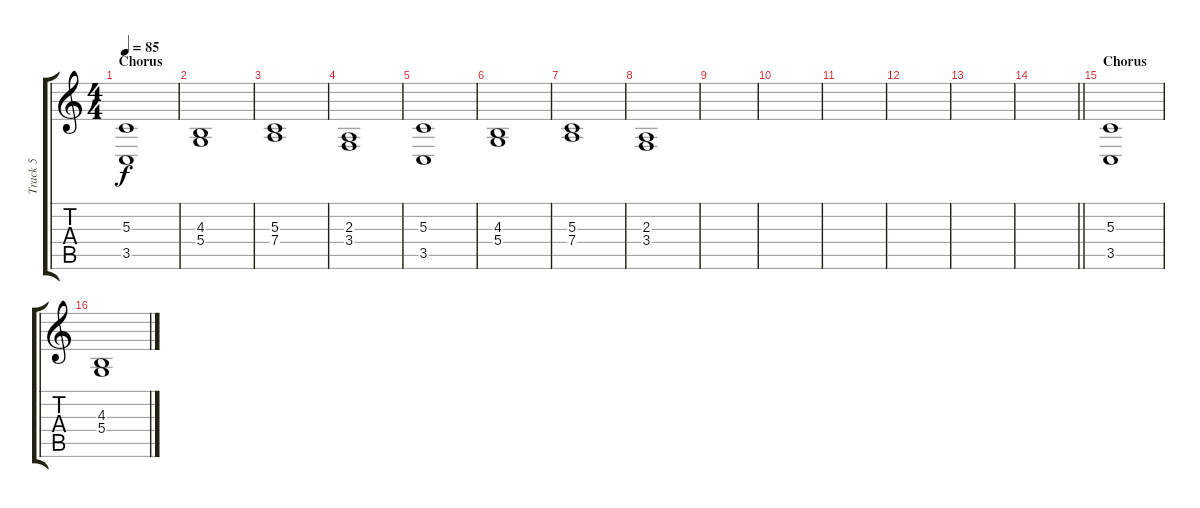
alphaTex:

\track ("Track 5" "Track 5") {instrument stringensemble2}
\staff {score tabs}
\tuning (E4 B3 G3 D3 A2 E2) {hide}
\ts (4 4)
\section ("" "Chorus")
\tempo 85
\clef g2
\ks c
(5.3 3.5).1{dy f} |
(4.3 5.4).1 |
(5.3 7.4).1 |
(2.3 3.4).1 |
(5.3 3.5).1 |
(4.3 5.4).1 |
(5.3 7.4).1 |
(2.3 3.4).1 |
|
|
|
|
|
\barLineRight lightlight
|
\section ("" "Chorus")
(5.3 3.5).1 |
(4.3 5.4).1
